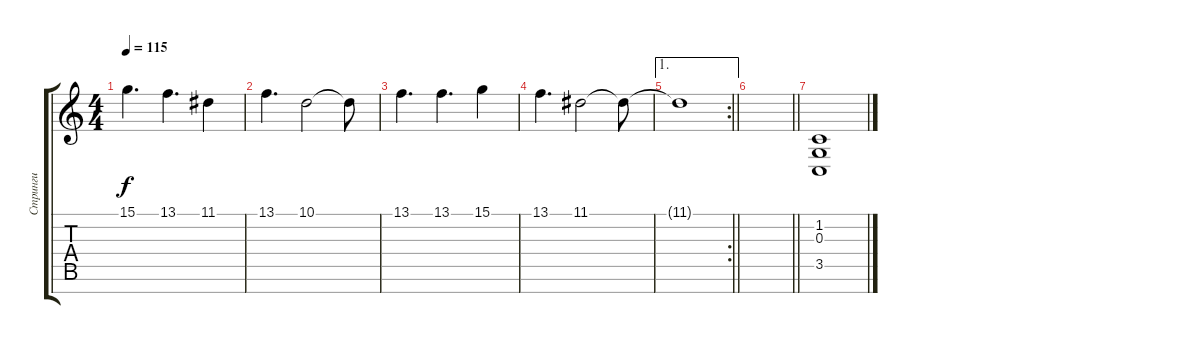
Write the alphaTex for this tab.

\track ("Стринги" "Стринги") {instrument stringensemble1}
\staff {score tabs}
\tuning (E4 B3 G3 D3 A2 E2 B1) {hide}
\ts (4 4)
\tempo 115
\clef g2
\ks c
15.1.4{d dy f} 13.1.4{d} 11.1.4 |
13.1.4{d} 10.1.2 10.1{t}.8 |
13.1.4{d} 13.1.4{d} 15.1.4 |
13.1.4{d} 11.1.2 11.1{t}.8 |
\ae 1
\rc 2
\barLineRight lightlight
11.1{t}.1 |
\barLineRight lightlight
|
(1.2 0.3 3.5).1
